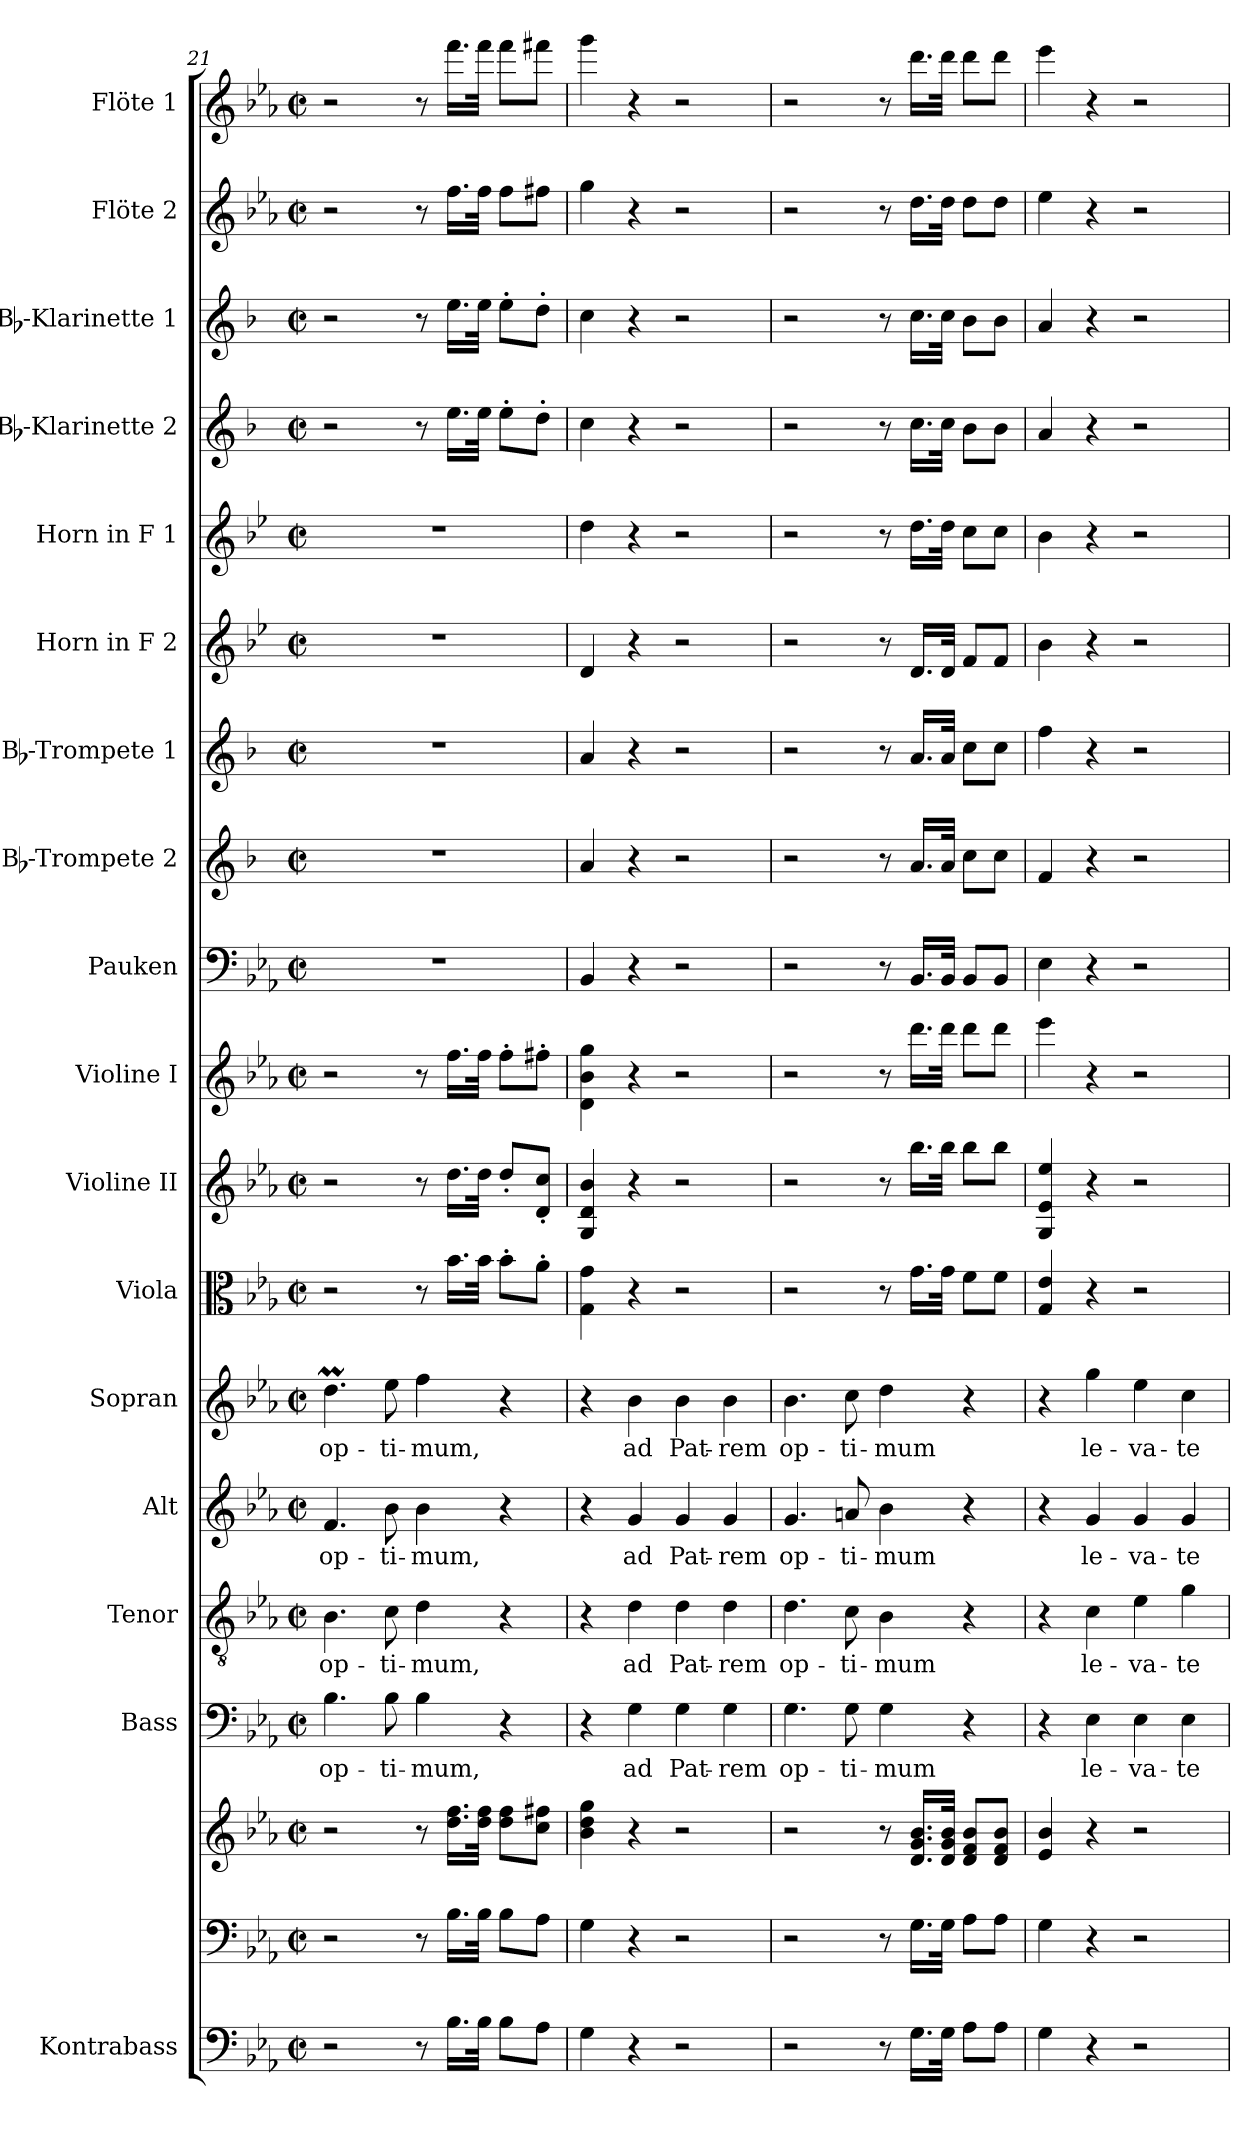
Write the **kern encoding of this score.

**kern	**kern	**kern	**kern	**text	**kern	**text	**kern	**text	**kern	**text	**kern	**kern	**kern	**kern	**kern	**kern	**kern	**kern	**kern	**kern	**kern	**kern
*part18	*part17	*part17	*part16	*part16	*part15	*part15	*part14	*part14	*part13	*part13	*part12	*part11	*part10	*part9	*part8	*part7	*part6	*part5	*part4	*part3	*part2	*part1
*staff19	*staff18	*staff17	*staff16	*staff16	*staff15	*staff15	*staff14	*staff14	*staff13	*staff13	*staff12	*staff11	*staff10	*staff9	*staff8	*staff7	*staff6	*staff5	*staff4	*staff3	*staff2	*staff1
*I"Kontrabass	*	*	*I"Bass	*	*I"Tenor	*	*I"Alt	*	*I"Sopran	*	*I"Viola	*I"Violine II	*I"Violine I	*I"Pauken	*I"Bb-Trompete 2	*I"Bb-Trompete 1	*I"Horn in F 2	*I"Horn in F 1	*I"Bb-Klarinette 2	*I"Bb-Klarinette 1	*I"Flöte 2	*I"Flöte 1
*I'Kb.	*	*	*I'B.	*	*I'T.	*	*I'A.	*	*I'S.	*	*I'Vla.	*I'Vl. II	*I'Vl. I	*I'Pk.	*I'Bb Trp. 2	*I'Bb Trp. 1	*	*	*I'Bb Kl. 2	*I'Bb Kl. 1	*I'Fl. 2	*I'Fl. 1
*clefF4	*clefF4	*clefG2	*clefF4	*	*clefGv2	*	*clefG2	*	*clefG2	*	*clefC3	*clefG2	*clefG2	*clefF4	*clefG2	*clefG2	*clefG2	*clefG2	*clefG2	*clefG2	*clefG2	*clefG2
*ITrd7c12	*	*	*	*	*	*	*	*	*	*	*	*	*	*	*ITrd1c2	*ITrd1c2	*ITrd4c7	*ITrd4c7	*ITrd1c2	*ITrd1c2	*	*
*k[b-e-a-]	*k[b-e-a-]	*k[b-e-a-]	*k[b-e-a-]	*	*k[b-e-a-]	*	*k[b-e-a-]	*	*k[b-e-a-]	*	*k[b-e-a-]	*k[b-e-a-]	*k[b-e-a-]	*k[b-e-a-]	*k[b-e-a-]	*k[b-e-a-]	*k[b-e-a-]	*k[b-e-a-]	*k[b-e-a-]	*k[b-e-a-]	*k[b-e-a-]	*k[b-e-a-]
*E-:	*E-:	*E-:	*E-:	*	*E-:	*	*E-:	*	*E-:	*	*E-:	*E-:	*E-:	*E-:	*E-:	*E-:	*E-:	*E-:	*E-:	*E-:	*E-:	*E-:
*M2/2	*M2/2	*M2/2	*M2/2	*	*M2/2	*	*M2/2	*	*M2/2	*	*M2/2	*M2/2	*M2/2	*M2/2	*M2/2	*M2/2	*M2/2	*M2/2	*M2/2	*M2/2	*M2/2	*M2/2
*met(c|)	*met(c|)	*met(c|)	*met(c|)	*	*met(c|)	*	*met(c|)	*	*met(c|)	*	*met(c|)	*met(c|)	*met(c|)	*met(c|)	*met(c|)	*met(c|)	*met(c|)	*met(c|)	*met(c|)	*met(c|)	*met(c|)	*met(c|)
=21	=21	=21	=21	=21	=21	=21	=21	=21	=21	=21	=21	=21	=21	=21	=21	=21	=21	=21	=21	=21	=21	=21
!	!	!	!	!LO:LY:b	!	!LO:LY:b	!	!LO:LY:b	!	!LO:LY:b	!	!	!	!	!	!	!	!	!	!	!	!
2r	2r	2r	4.B-\	op-	4.B-\	op-	4.f/	op-	4.ddm\	op-	2r	2r	2r	1r	1r	1r	1r	1r	2r	2r	2r	2r
!	!	!	!	!LO:LY:b	!	!LO:LY:b	!	!LO:LY:b	!	!LO:LY:b	!	!	!	!	!	!	!	!	!	!	!	!
.	.	.	8B-\	-ti-	8c\	-ti-	8b-\	-ti-	8ee-\	-ti-	.	.	.	.	.	.	.	.	.	.	.	.
!	!	!	!	!LO:LY:b	!	!LO:LY:b	!	!LO:LY:b	!	!LO:LY:b	!	!	!	!	!	!	!	!	!	!	!	!
8r	8r	8r	4B-\	-mum,	4d\	-mum,	4b-\	-mum,	4ff\	-mum,	8r	8r	8r	.	.	.	.	.	8r	8r	8r	8r
16.BB-\LL	16.B-\LL	16.dd\ 16.ff\LL	.	.	.	.	.	.	.	.	16.b-\LL	16.dd\LL	16.ff\LL	.	.	.	.	.	16.dd\LL	16.dd\LL	16.ff\LL	16.fff\LL
32BB-\JJk	32B-\JJk	32dd\ 32ff\JJk	.	.	.	.	.	.	.	.	32b-\JJk	32dd\JJk	32ff\JJk	.	.	.	.	.	32dd\JJk	32dd\JJk	32ff\JJk	32fff\JJk
8BB-\L	8B-\L	8dd\ 8ff\L	4r	.	4r	.	4r	.	4r	.	8b-'>\L	8dd'</L	8ff'>\L	.	.	.	.	.	8dd'>\L	8dd'>\L	8ff\L	8fff\L
8AA-\J	8A-\J	8cc\ 8ff#X\J	.	.	.	.	.	.	.	.	8a-'>\J	8d/'< 8cc/'<J	8ff#X'>\J	.	.	.	.	.	8cc'>\J	8cc'>\J	8ff#X\J	8fff#X\J
=22	=22	=22	=22	=22	=22	=22	=22	=22	=22	=22	=22	=22	=22	=22	=22	=22	=22	=22	=22	=22	=22	=22
4GG\	4G\	4b-\ 4dd\ 4gg\	4r	.	4r	.	4r	.	4r	.	4G\ 4g\	4G/ 4d/ 4b-/	4d\ 4b-\ 4gg\	4BB-/	4g/	4g/	4G/	4g\	4b-\	4b-\	4gg\	4ggg\
!	!	!	!	!LO:LY:b	!	!LO:LY:b	!	!LO:LY:b	!	!LO:LY:b	!	!	!	!	!	!	!	!	!	!	!	!
4r	4r	4r	4G\	ad	4d\	ad	4g/	ad	4b-\	ad	4r	4r	4r	4r	4r	4r	4r	4r	4r	4r	4r	4r
!	!	!	!	!LO:LY:b	!	!LO:LY:b	!	!LO:LY:b	!	!LO:LY:b	!	!	!	!	!	!	!	!	!	!	!	!
2r	2r	2r	4G\	Pat-	4d\	Pat-	4g/	Pat-	4b-\	Pat-	2r	2r	2r	2r	2r	2r	2r	2r	2r	2r	2r	2r
!	!	!	!	!LO:LY:b	!	!LO:LY:b	!	!LO:LY:b	!	!LO:LY:b	!	!	!	!	!	!	!	!	!	!	!	!
.	.	.	4G\	-rem	4d\	-rem	4g/	-rem	4b-\	-rem	.	.	.	.	.	.	.	.	.	.	.	.
!!LO:PB:g=z
=23	=23	=23	=23	=23	=23	=23	=23	=23	=23	=23	=23	=23	=23	=23	=23	=23	=23	=23	=23	=23	=23	=23
!	!	!	!	!LO:LY:b	!	!LO:LY:b	!	!LO:LY:b	!	!LO:LY:b	!	!	!	!	!	!	!	!	!	!	!	!
2r	2r	2r	4.G\	op-	4.d\	op-	4.g/	op-	4.b-\	op-	2r	2r	2r	2r	2r	2r	2r	2r	2r	2r	2r	2r
!	!	!	!	!LO:LY:b	!	!LO:LY:b	!	!LO:LY:b	!	!LO:LY:b	!	!	!	!	!	!	!	!	!	!	!	!
.	.	.	8G\	-ti-	8c\	-ti-	8an/	-ti-	8cc\	-ti-	.	.	.	.	.	.	.	.	.	.	.	.
!	!	!	!	!LO:LY:b	!	!LO:LY:b	!	!LO:LY:b	!	!LO:LY:b	!	!	!	!	!	!	!	!	!	!	!	!
8r	8r	8r	4G\	-mum	4B-\	-mum	4b-\	-mum	4dd\	-mum	8r	8r	8r	8r	8r	8r	8r	8r	8r	8r	8r	8r
16.GG\LL	16.G\LL	16.d/ 16.g/ 16.b-/LL	.	.	.	.	.	.	.	.	16.g\LL	16.bb-\LL	16.ddd\LL	16.BB-/LL	16.g/LL	16.g/LL	16.G/LL	16.g\LL	16.b-\LL	16.b-\LL	16.dd\LL	16.ddd\LL
32GG\JJk	32G\JJk	32d/ 32g/ 32b-/JJk	.	.	.	.	.	.	.	.	32g\JJk	32bb-\JJk	32ddd\JJk	32BB-/JJk	32g/JJk	32g/JJk	32G/JJk	32g\JJk	32b-\JJk	32b-\JJk	32dd\JJk	32ddd\JJk
8AA-\L	8A-\L	8d/ 8f/ 8b-/L	4r	.	4r	.	4r	.	4r	.	8f\L	8bb-\L	8ddd\L	8BB-/L	8b-\L	8b-\L	8B-/L	8f\L	8a-\L	8a-\L	8dd\L	8ddd\L
8AA-\J	8A-\J	8d/ 8f/ 8b-/J	.	.	.	.	.	.	.	.	8f\J	8bb-\J	8ddd\J	8BB-/J	8b-\J	8b-\J	8B-/J	8f\J	8a-\J	8a-\J	8dd\J	8ddd\J
=24	=24	=24	=24	=24	=24	=24	=24	=24	=24	=24	=24	=24	=24	=24	=24	=24	=24	=24	=24	=24	=24	=24
4GG\	4G\	4e-/ 4b-/	4r	.	4r	.	4r	.	4r	.	4G/ 4e-/	4G/ 4e-/ 4ee-/	4eee-\	4E-\	4e-/	4ee-\	4e-\	4e-\	4g/	4g/	4ee-\	4eee-\
!	!	!	!	!LO:LY:b	!	!LO:LY:b	!	!LO:LY:b	!	!LO:LY:b	!	!	!	!	!	!	!	!	!	!	!	!
4r	4r	4r	4E-\	le-	4c\	le-	4g/	le-	4gg\	le-	4r	4r	4r	4r	4r	4r	4r	4r	4r	4r	4r	4r
!	!	!	!	!LO:LY:b	!	!LO:LY:b	!	!LO:LY:b	!	!LO:LY:b	!	!	!	!	!	!	!	!	!	!	!	!
2r	2r	2r	4E-\	-va-	4e-\	-va-	4g/	-va-	4ee-\	-va-	2r	2r	2r	2r	2r	2r	2r	2r	2r	2r	2r	2r
!	!	!	!	!LO:LY:b	!	!LO:LY:b	!	!LO:LY:b	!	!LO:LY:b	!	!	!	!	!	!	!	!	!	!	!	!
.	.	.	4E-\	-te	4g\	-te	4g/	-te	4cc\	-te	.	.	.	.	.	.	.	.	.	.	.	.
=	=	=	=	=	=	=	=	=	=	=	=	=	=	=	=	=	=	=	=	=	=	=
*-	*-	*-	*-	*-	*-	*-	*-	*-	*-	*-	*-	*-	*-	*-	*-	*-	*-	*-	*-	*-	*-	*-
